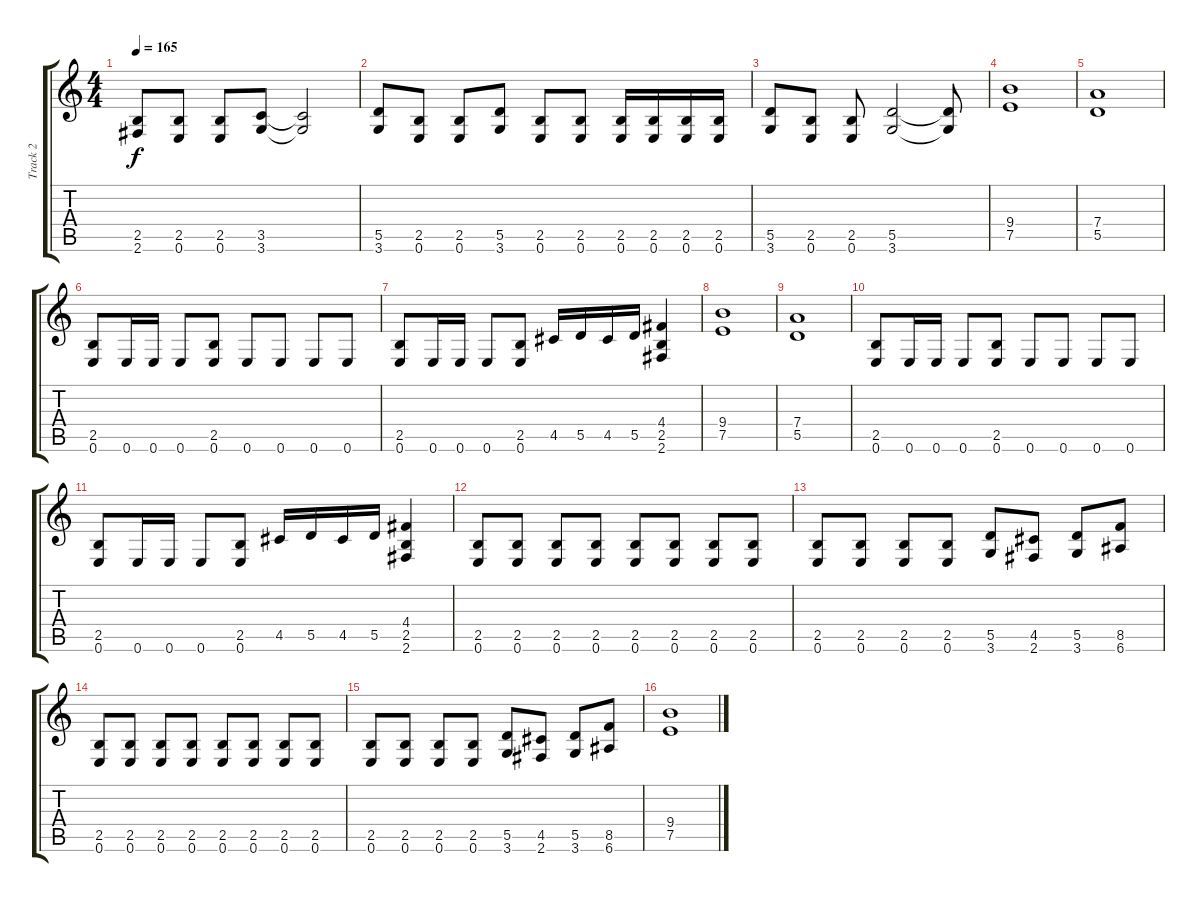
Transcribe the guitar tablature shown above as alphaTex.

\track ("Track 2" "Track 2") {instrument distortionguitar}
\staff {score tabs}
\tuning (E4 B3 G3 D3 A2 E2) {hide}
\ts (4 4)
\tempo 165
\clef g2
\ks c
(2.5 2.6).8{dy f} (2.5 0.6).8 (2.5 0.6).8 (3.5 3.6).8 (3.5{t} 3.6{t}).2 |
(5.5 3.6).8 (2.5 0.6).8 (2.5 0.6).8 (5.5 3.6).8 (2.5 0.6).8 (2.5 0.6).8 (2.5 0.6).16 (2.5 0.6).16 (2.5 0.6).16 (2.5 0.6).16 |
(5.5 3.6).8 (2.5 0.6).8 (2.5 0.6).8 (5.5 3.6).2 (5.5{t} 3.6{t}).8 |
(9.4 7.5).1 |
(7.4 5.5).1 |
(2.5 0.6).8 0.6.16 0.6.16 0.6.8 (2.5 0.6).8 0.6.8 0.6.8 0.6.8 0.6.8 |
(2.5 0.6).8 0.6.16 0.6.16 0.6.8 (2.5 0.6).8 4.5.16 5.5.16 4.5.16 5.5.16 (4.4 2.5 2.6).4 |
(9.4 7.5).1 |
(7.4 5.5).1 |
(2.5 0.6).8 0.6.16 0.6.16 0.6.8 (2.5 0.6).8 0.6.8 0.6.8 0.6.8 0.6.8 |
(2.5 0.6).8 0.6.16 0.6.16 0.6.8 (2.5 0.6).8 4.5.16 5.5.16 4.5.16 5.5.16 (4.4 2.5 2.6).4 |
(2.5 0.6).8 (2.5 0.6).8 (2.5 0.6).8 (2.5 0.6).8 (2.5 0.6).8 (2.5 0.6).8 (2.5 0.6).8 (2.5 0.6).8 |
(2.5 0.6).8 (2.5 0.6).8 (2.5 0.6).8 (2.5 0.6).8 (5.5 3.6).8 (4.5 2.6).8 (5.5 3.6).8 (8.5 6.6).8 |
(2.5 0.6).8 (2.5 0.6).8 (2.5 0.6).8 (2.5 0.6).8 (2.5 0.6).8 (2.5 0.6).8 (2.5 0.6).8 (2.5 0.6).8 |
(2.5 0.6).8 (2.5 0.6).8 (2.5 0.6).8 (2.5 0.6).8 (5.5 3.6).8 (4.5 2.6).8 (5.5 3.6).8 (8.5 6.6).8 |
(9.4 7.5).1
